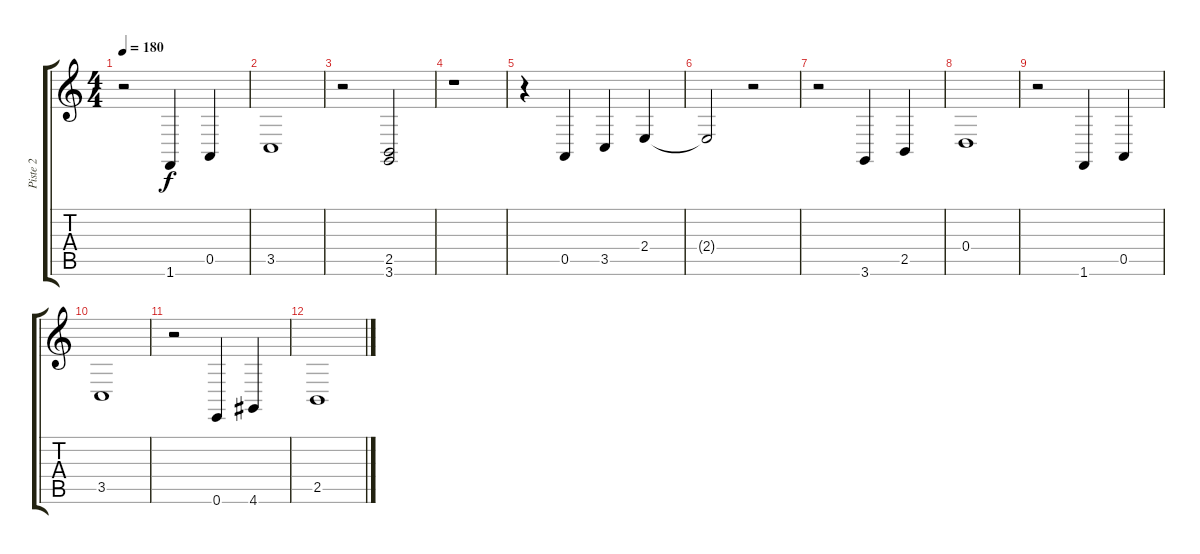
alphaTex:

\track ("Piste 2" "Piste 2") {instrument acousticgrandpiano}
\staff {score tabs}
\tuning (E4 B3 G3 D3 A2 E2) {hide}
\ts (4 4)
\tempo 180
\clef g2
\ks c
r.2{dy f} 1.6.4 0.5.4 |
3.5.1 |
r.2 (2.5 3.6).2 |
r.1 |
r.4 0.5.4 3.5.4 2.4.4 |
2.4{t}.2 r.2 |
r.2 3.6.4 2.5.4 |
0.4.1 |
r.2 1.6.4 0.5.4 |
3.5.1 |
r.2 0.6.4 4.6.4 |
2.5.1
